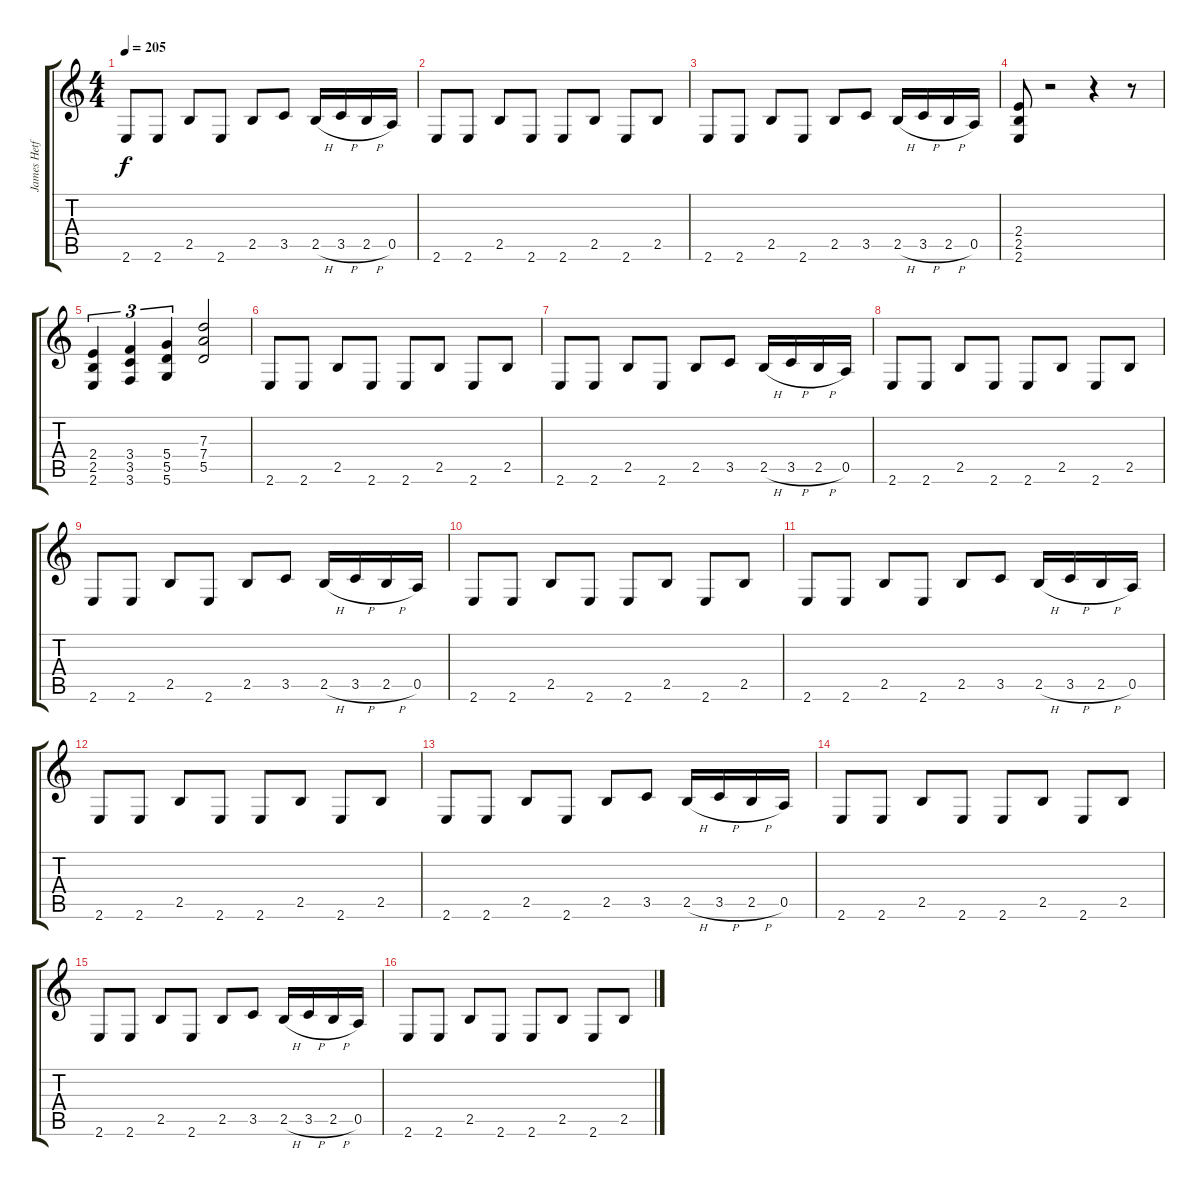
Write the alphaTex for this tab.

\track ("James Hetfield" "James Hetf") {instrument distortionguitar}
\staff {score tabs}
\tuning (E4 B3 G3 D3 A2 D2) {hide}
\ts (4 4)
\tempo 205
\clef g2
\ks c
2.6.8{dy f} 2.6.8 2.5.8 2.6.8 2.5.8 3.5.8 2.5{h}.16 3.5{h}.16 2.5{h}.16 0.5.16 |
2.6.8 2.6.8 2.5.8 2.6.8 2.6.8 2.5.8 2.6.8 2.5.8 |
2.6.8 2.6.8 2.5.8 2.6.8 2.5.8 3.5.8 2.5{h}.16 3.5{h}.16 2.5{h}.16 0.5.16 |
(2.4 2.5 2.6).8 r.2 r.4 r.8 |
(2.4 2.5 2.6).4{tu (3 2)} (3.4 3.5 3.6).4{tu (3 2)} (5.4 5.5 5.6).4{tu (3 2)} (7.3 7.4 5.5).2 |
2.6.8 2.6.8 2.5.8 2.6.8 2.6.8 2.5.8 2.6.8 2.5.8 |
2.6.8 2.6.8 2.5.8 2.6.8 2.5.8 3.5.8 2.5{h}.16 3.5{h}.16 2.5{h}.16 0.5.16 |
2.6.8 2.6.8 2.5.8 2.6.8 2.6.8 2.5.8 2.6.8 2.5.8 |
2.6.8 2.6.8 2.5.8 2.6.8 2.5.8 3.5.8 2.5{h}.16 3.5{h}.16 2.5{h}.16 0.5.16 |
2.6.8 2.6.8 2.5.8 2.6.8 2.6.8 2.5.8 2.6.8 2.5.8 |
2.6.8 2.6.8 2.5.8 2.6.8 2.5.8 3.5.8 2.5{h}.16 3.5{h}.16 2.5{h}.16 0.5.16 |
2.6.8 2.6.8 2.5.8 2.6.8 2.6.8 2.5.8 2.6.8 2.5.8 |
2.6.8 2.6.8 2.5.8 2.6.8 2.5.8 3.5.8 2.5{h}.16 3.5{h}.16 2.5{h}.16 0.5.16 |
2.6.8 2.6.8 2.5.8 2.6.8 2.6.8 2.5.8 2.6.8 2.5.8 |
2.6.8 2.6.8 2.5.8 2.6.8 2.5.8 3.5.8 2.5{h}.16 3.5{h}.16 2.5{h}.16 0.5.16 |
2.6.8 2.6.8 2.5.8 2.6.8 2.6.8 2.5.8 2.6.8 2.5.8
